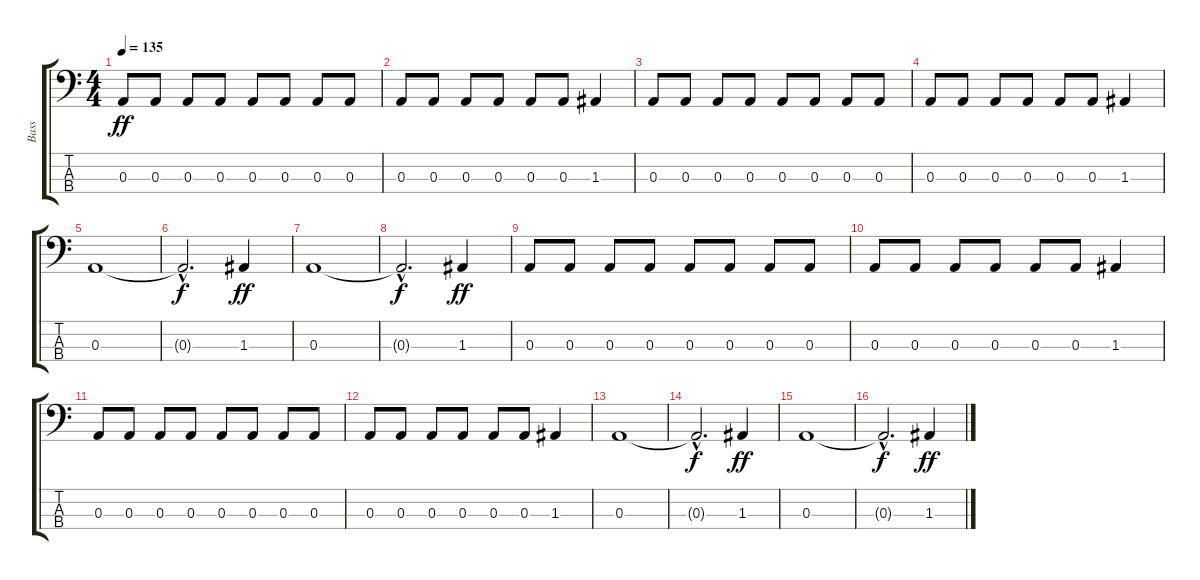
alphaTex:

\track ("Bass" "Bass") {instrument electricbassfinger}
\staff {score tabs}
\tuning (G2 D2 A1 E1) {hide}
\ts (4 4)
\tempo 135
\clef f4
\ks c
0.3.8{dy ff} 0.3.8 0.3.8 0.3.8 0.3.8 0.3.8 0.3.8 0.3.8 |
0.3.8 0.3.8 0.3.8 0.3.8 0.3.8 0.3.8 1.3.4 |
0.3.8 0.3.8 0.3.8 0.3.8 0.3.8 0.3.8 0.3.8 0.3.8 |
0.3.8 0.3.8 0.3.8 0.3.8 0.3.8 0.3.8 1.3.4 |
0.3.1 |
0.3{hac t}.2{d dy f} 1.3.4{dy ff} |
0.3.1 |
0.3{hac t}.2{d dy f} 1.3.4{dy ff} |
0.3.8 0.3.8 0.3.8 0.3.8 0.3.8 0.3.8 0.3.8 0.3.8 |
0.3.8 0.3.8 0.3.8 0.3.8 0.3.8 0.3.8 1.3.4 |
0.3.8 0.3.8 0.3.8 0.3.8 0.3.8 0.3.8 0.3.8 0.3.8 |
0.3.8 0.3.8 0.3.8 0.3.8 0.3.8 0.3.8 1.3.4 |
0.3.1 |
0.3{hac t}.2{d dy f} 1.3.4{dy ff} |
0.3.1 |
0.3{hac t}.2{d dy f} 1.3.4{dy ff}
